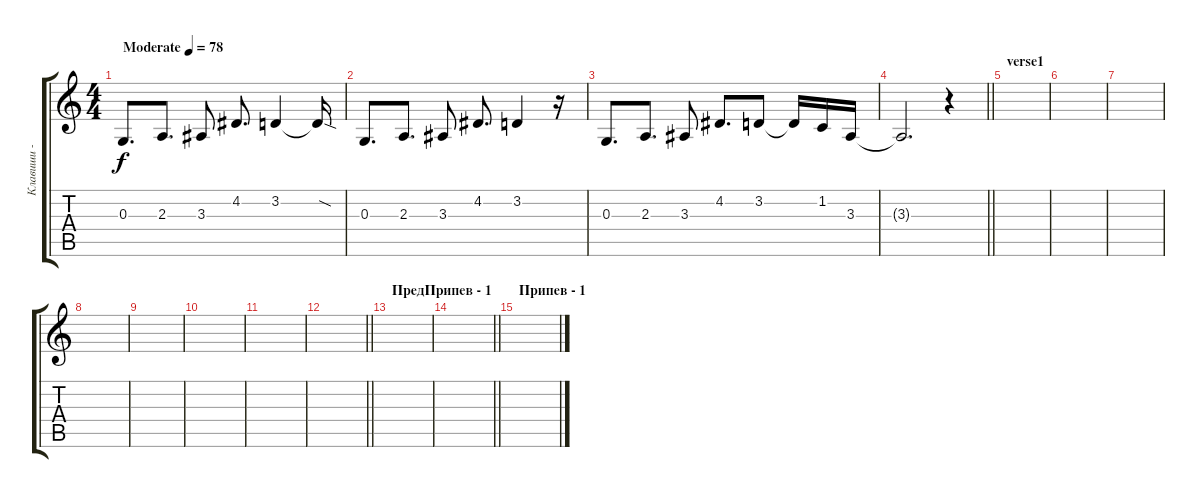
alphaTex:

\track ("Клавиши - Джонатан Кейн" "Клавиши - ") {instrument stringensemble1}
\staff {score tabs}
\tuning (E4 B3 G3 D3 A2 E2) {hide}
\ts (4 4)
\tempo (78 "Moderate")
\clef g2
\ks c
0.3.8{d dy f instrument stringensemble1} 2.3.8{d} 3.3.8 4.2.8{d} 3.2.4 3.2{sod t}.16 |
0.3.8{d} 2.3.8{d} 3.3.8 4.2.8{d} 3.2.4 r.16 |
0.3.8{d} 2.3.8{d} 3.3.8 4.2.8{d} 3.2.8 3.2{t}.16 1.2.16 3.3.16 |
\barLineRight lightlight
3.3{t}.2{d} r.4 |
\section ("" "verse1")
|
|
|
|
|
|
|
\barLineRight lightlight
|
\section ("" "ПредПрипев - 1")
|
\barLineRight lightlight
|
\section ("" "Припев - 1")
